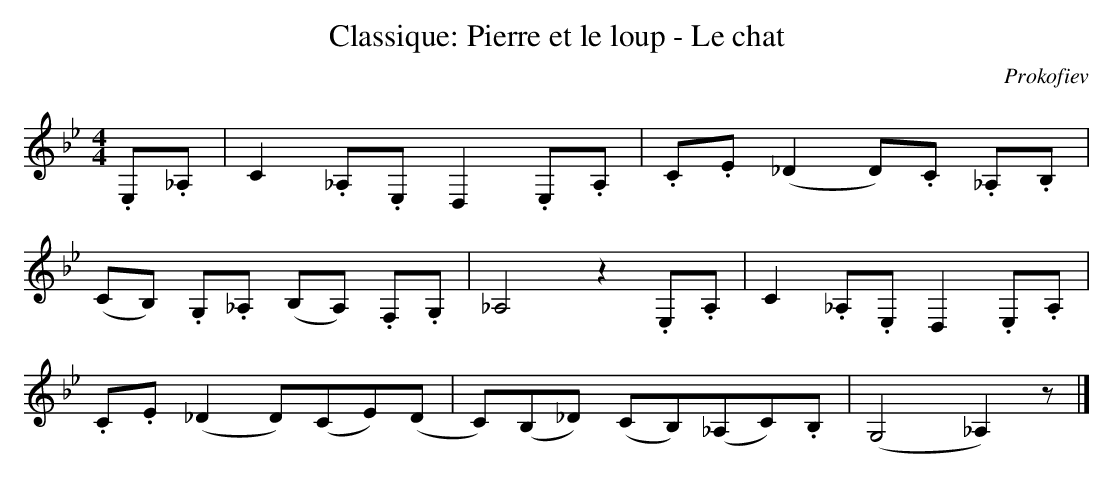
X:1
T:Classique: Pierre et le loup - Le chat
C:Prokofiev
M:4/4
L:1/8
K:Bb clef=treble
.E,._A, | C2 ._A,.E, D,2 .E,.A, | .C.E (_D2 D).C ._A,.B, |
(CB,) .G,._A, (B,A,) .F,.G, | _A,4 z2 .E,.A, | C2 ._A,.E, D,2 .E,.A, |
.C.E (_D2 D)(CE)(D | C)(B,_D) (CB,)(_A,C).B, |(G,4 _A,2) z |]
